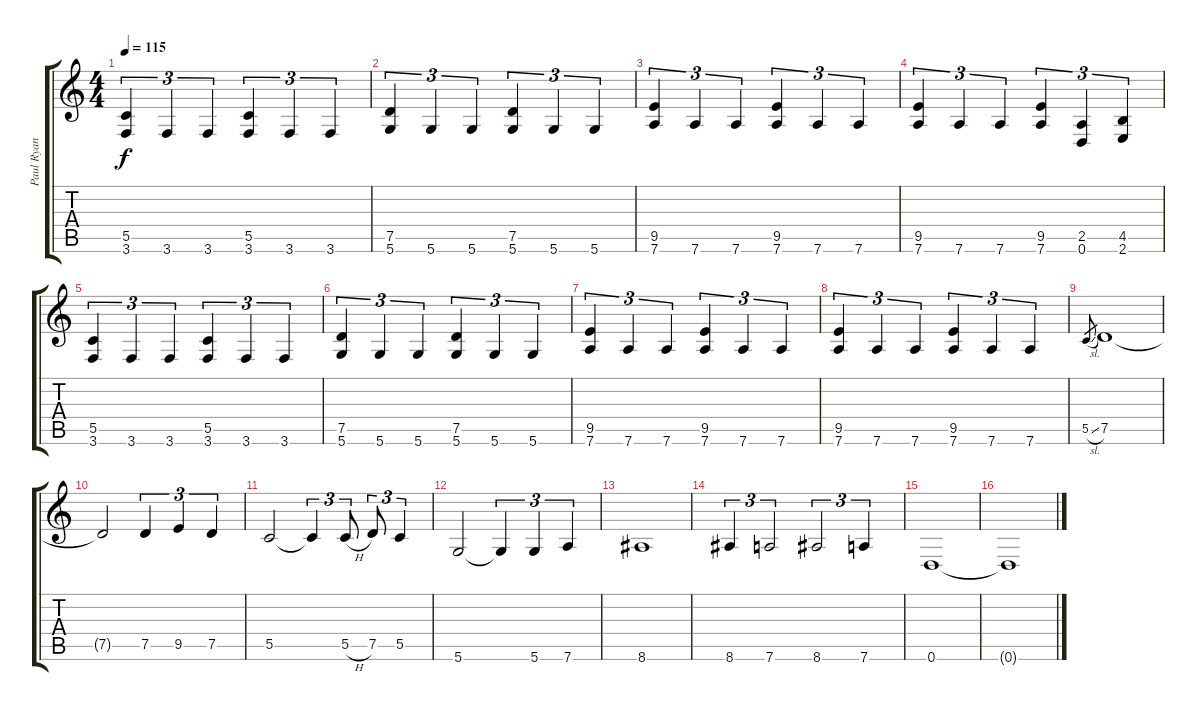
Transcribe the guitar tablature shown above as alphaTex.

\track ("Paul Ryan" "Paul Ryan") {instrument distortionguitar}
\staff {score tabs}
\tuning (D4 A3 F3 C3 G2 D2) {hide}
\ts (4 4)
\tempo 115
\clef g2
\ks c
(5.5 3.6).4{tu (3 2) dy f} 3.6.4{tu (3 2)} 3.6.4{tu (3 2)} (5.5 3.6).4{tu (3 2)} 3.6.4{tu (3 2)} 3.6.4{tu (3 2)} |
(7.5 5.6).4{tu (3 2)} 5.6.4{tu (3 2)} 5.6.4{tu (3 2)} (7.5 5.6).4{tu (3 2)} 5.6.4{tu (3 2)} 5.6.4{tu (3 2)} |
(9.5 7.6).4{tu (3 2)} 7.6.4{tu (3 2)} 7.6.4{tu (3 2)} (9.5 7.6).4{tu (3 2)} 7.6.4{tu (3 2)} 7.6.4{tu (3 2)} |
(9.5 7.6).4{tu (3 2)} 7.6.4{tu (3 2)} 7.6.4{tu (3 2)} (9.5 7.6).4{tu (3 2)} (2.5 0.6).4{tu (3 2)} (4.5 2.6).4{tu (3 2)} |
(5.5 3.6).4{tu (3 2)} 3.6.4{tu (3 2)} 3.6.4{tu (3 2)} (5.5 3.6).4{tu (3 2)} 3.6.4{tu (3 2)} 3.6.4{tu (3 2)} |
(7.5 5.6).4{tu (3 2)} 5.6.4{tu (3 2)} 5.6.4{tu (3 2)} (7.5 5.6).4{tu (3 2)} 5.6.4{tu (3 2)} 5.6.4{tu (3 2)} |
(9.5 7.6).4{tu (3 2)} 7.6.4{tu (3 2)} 7.6.4{tu (3 2)} (9.5 7.6).4{tu (3 2)} 7.6.4{tu (3 2)} 7.6.4{tu (3 2)} |
(9.5 7.6).4{tu (3 2)} 7.6.4{tu (3 2)} 7.6.4{tu (3 2)} (9.5 7.6).4{tu (3 2)} 7.6.4{tu (3 2)} 7.6.4{tu (3 2)} |
5.5{sl}.8{gr} 7.5.1 |
7.5{t}.2 7.5.4{tu (3 2)} 9.5.4{tu (3 2)} 7.5.4{tu (3 2)} |
5.5.2 5.5{t}.4{tu (3 2)} 5.5{h}.8{tu (3 2)} 7.5.8{tu (3 2)} 5.5.4{tu (3 2)} |
5.6.2 5.6{t}.4{tu (3 2)} 5.6.4{tu (3 2)} 7.6.4{tu (3 2)} |
8.6.1 |
8.6.4{tu (3 2)} 7.6.2{tu (3 2)} 8.6.2{tu (3 2)} 7.6.4{tu (3 2)} |
0.6.1 |
0.6{t}.1
